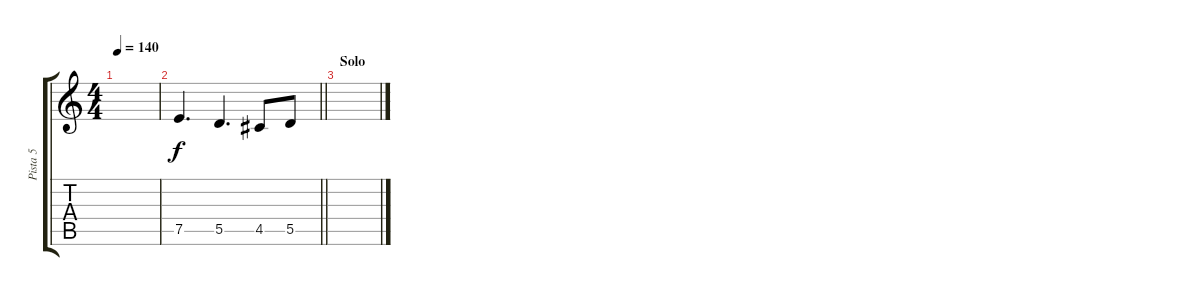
\track ("Pista 5" "Pista 5") {instrument electricguitarclean}
\staff {score tabs}
\tuning (E4 B3 G3 D3 A2 E2) {hide}
\ts (4 4)
\tempo 140
\clef g2
\ks c
|
\barLineRight lightlight
7.5.4{d} 5.5.4{d} 4.5.8 5.5.8 |
\section ("" "Solo")
